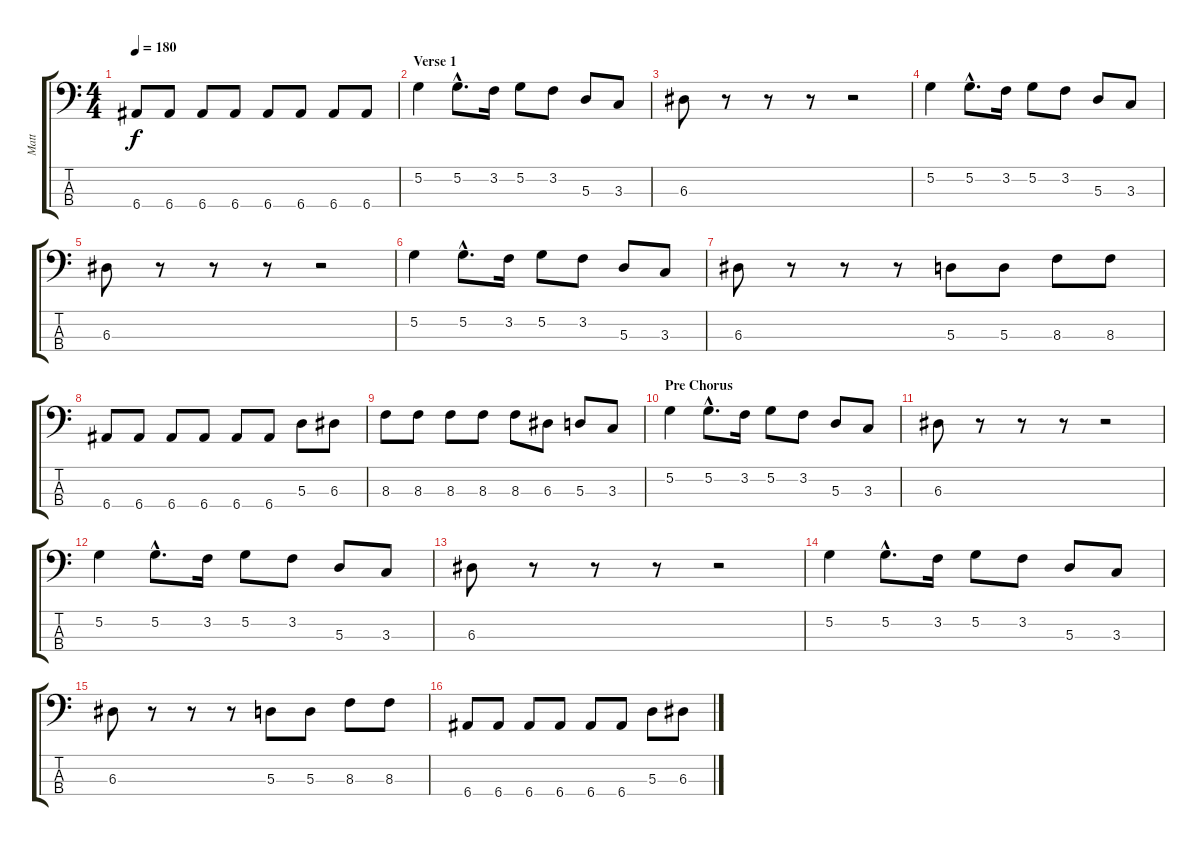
\track ("Matt " "Matt ") {instrument electricbasspick}
\staff {score tabs}
\tuning (G2 D2 A1 E1) {hide}
\ts (4 4)
\tempo 180
\clef f4
\ks c
6.4.8{dy f} 6.4.8 6.4.8 6.4.8 6.4.8 6.4.8 6.4.8 6.4.8 |
\section ("" "Verse 1")
5.2.4 5.2{hac}.8{d} 3.2.16 5.2.8 3.2.8 5.3.8 3.3.8 |
6.3.8 r.8 r.8 r.8 r.2 |
5.2.4 5.2{hac}.8{d} 3.2.16 5.2.8 3.2.8 5.3.8 3.3.8 |
6.3.8 r.8 r.8 r.8 r.2 |
5.2.4 5.2{hac}.8{d} 3.2.16 5.2.8 3.2.8 5.3.8 3.3.8 |
6.3.8 r.8 r.8 r.8 5.3.8 5.3.8 8.3.8 8.3.8 |
6.4.8 6.4.8 6.4.8 6.4.8 6.4.8 6.4.8 5.3.8 6.3.8 |
8.3.8 8.3.8 8.3.8 8.3.8 8.3.8 6.3.8 5.3.8 3.3.8 |
\section ("" "Pre Chorus")
5.2.4 5.2{hac}.8{d} 3.2.16 5.2.8 3.2.8 5.3.8 3.3.8 |
6.3.8 r.8 r.8 r.8 r.2 |
5.2.4 5.2{hac}.8{d} 3.2.16 5.2.8 3.2.8 5.3.8 3.3.8 |
6.3.8 r.8 r.8 r.8 r.2 |
5.2.4 5.2{hac}.8{d} 3.2.16 5.2.8 3.2.8 5.3.8 3.3.8 |
6.3.8 r.8 r.8 r.8 5.3.8 5.3.8 8.3.8 8.3.8 |
6.4.8 6.4.8 6.4.8 6.4.8 6.4.8 6.4.8 5.3.8 6.3.8
